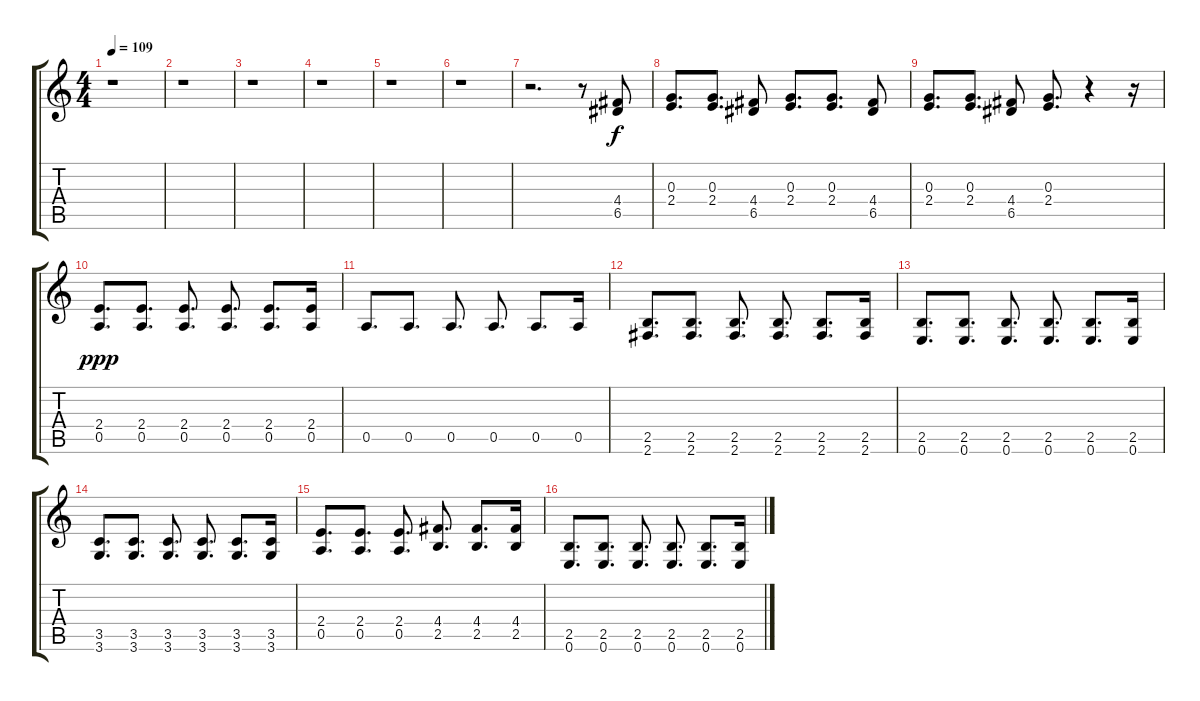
\track "" {instrument overdrivenguitar}
\staff {score tabs}
\tuning (E4 B3 G3 D3 A2 E2) {hide}
\ts (4 4)
\tempo 109
\clef g2
\ks c
r.1{dy f} |
r.1 |
r.1 |
r.1 |
r.1 |
r.1 |
r.2{d} r.8 (4.4 6.5).8 |
(0.3 2.4).8{d} (0.3 2.4).8{d} (4.4 6.5).8 (0.3 2.4).8{d} (0.3 2.4).8{d} (4.4 6.5).8 |
(0.3 2.4).8{d} (0.3 2.4).8{d} (4.4 6.5).8 (0.3 2.4).8{d} r.4 r.16 |
(2.4 0.5).8{d dy ppp} (2.4 0.5).8{d} (2.4 0.5).8{d} (2.4 0.5).8{d} (2.4 0.5).8{d} (2.4 0.5).16 |
0.5.8{d} 0.5.8{d} 0.5.8{d} 0.5.8{d} 0.5.8{d} 0.5.16 |
(2.5 2.6).8{d} (2.5 2.6).8{d} (2.5 2.6).8{d} (2.5 2.6).8{d} (2.5 2.6).8{d} (2.5 2.6).16 |
(2.5 0.6).8{d} (2.5 0.6).8{d} (2.5 0.6).8{d} (2.5 0.6).8{d} (2.5 0.6).8{d} (2.5 0.6).16 |
(3.5 3.6).8{d} (3.5 3.6).8{d} (3.5 3.6).8{d} (3.5 3.6).8{d} (3.5 3.6).8{d} (3.5 3.6).16 |
(2.4 0.5).8{d} (2.4 0.5).8{d} (2.4 0.5).8{d} (4.4 2.5).8{d} (4.4 2.5).8{d} (4.4 2.5).16 |
(2.5 0.6).8{d} (2.5 0.6).8{d} (2.5 0.6).8{d} (2.5 0.6).8{d} (2.5 0.6).8{d} (2.5 0.6).16
